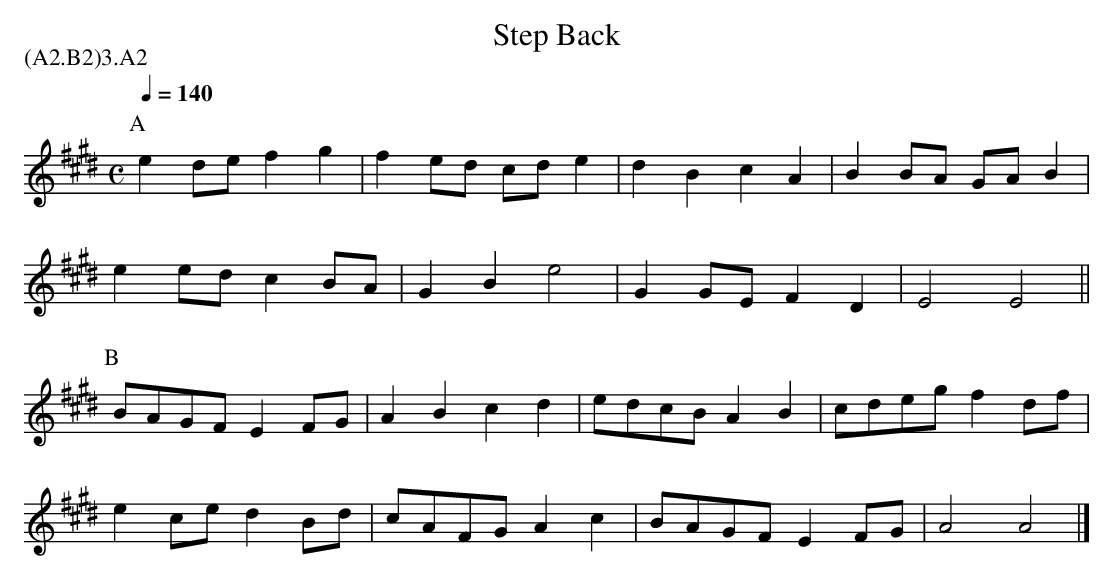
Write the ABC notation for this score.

X:1
T:Step Back
M:C
L:1/4
Q:1/4=140
P:(A2.B2)3.A2
K:Emaj
P:A
e d/2e/2 f g | f e/2d/2 c/2d/2 e | d B c A | B B/2A/2 G/2A/2 B |
e e/2d/2 c B/2A/2 | G B e2 | G G/2E/2 F D | E2 E2 ||
P:B
B/2A/2G/2F/2 E F/2G/2 | A B c d | e/2d/2c/2B/2 A B | c/2d/2e/2g/2 f d/2f/2 |
e c/2e/2 d B/2d/2 | c/2A/2F/2G/2 A c | B/2A/2G/2F/2 E F/2G/2 |\
A2 A2 |]
